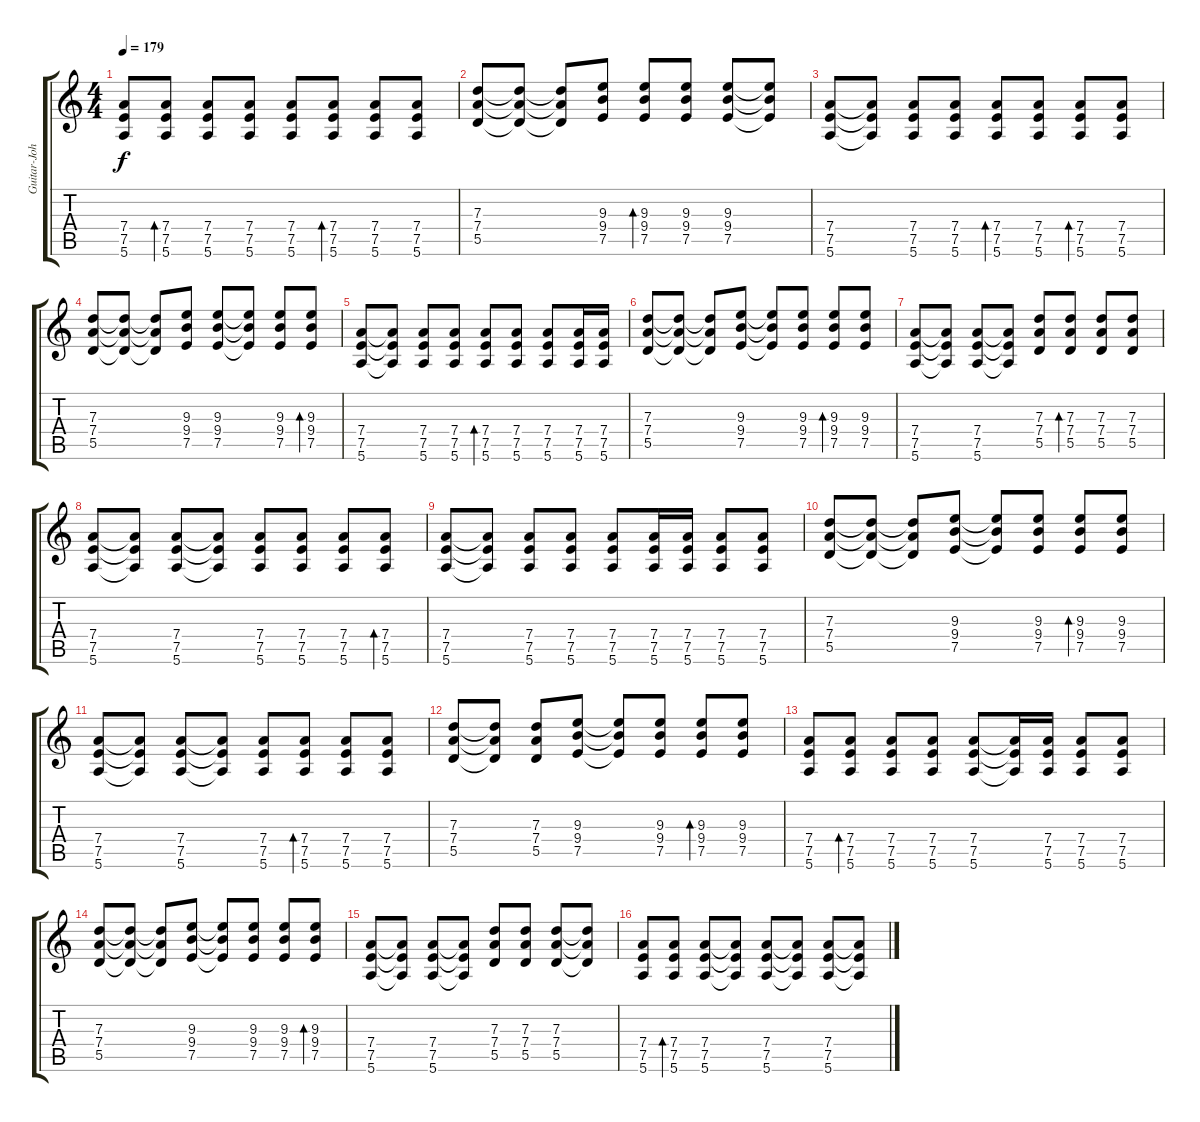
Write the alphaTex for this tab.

\track ("Guitar-Johnny Ramone" "Guitar-Joh") {instrument distortionguitar}
\staff {score tabs}
\tuning (E4 B3 G3 D3 A2 E2) {hide}
\ts (4 4)
\tempo 179
\clef g2
\ks c
(7.4 7.5 5.6).8{dy f instrument distortionguitar} (7.4 7.5 5.6).8{bd 240} (7.4 7.5 5.6).8 (7.4 7.5 5.6).8 (7.4 7.5 5.6).8 (7.4 7.5 5.6).8{bd 240} (7.4 7.5 5.6).8 (7.4 7.5 5.6).8 |
(7.3 7.4 5.5).8 (7.3{t} 7.4{t} 5.5{t}).8 (7.3{t} 7.4{t} 5.5{t}).8 (9.3 9.4 7.5).8 (9.3 9.4 7.5).8{bd 240} (9.3 9.4 7.5).8 (9.3 9.4 7.5).8 (9.3{t} 9.4{t} 7.5{t}).8 |
(7.4 7.5 5.6).8 (7.4{t} 7.5{t} 5.6{t}).8 (7.4 7.5 5.6).8 (7.4 7.5 5.6).8 (7.4 7.5 5.6).8{bd 240} (7.4 7.5 5.6).8 (7.4 7.5 5.6).8{bd 240} (7.4 7.5 5.6).8 |
(7.3 7.4 5.5).8 (7.3{t} 7.4{t} 5.5{t}).8 (7.3{t} 7.4{t} 5.5{t}).8 (9.3 9.4 7.5).8 (9.3 9.4 7.5).8 (9.3{t} 9.4{t} 7.5{t}).8 (9.3 9.4 7.5).8 (9.3 9.4 7.5).8{bd 240} |
(7.4 7.5 5.6).8 (7.4{t} 7.5{t} 5.6{t}).8 (7.4 7.5 5.6).8 (7.4 7.5 5.6).8 (7.4 7.5 5.6).8{bd 240} (7.4 7.5 5.6).8 (7.4 7.5 5.6).8 (7.4 7.5 5.6).16 (7.4 7.5 5.6).16 |
(7.3 7.4 5.5).8 (7.3{t} 7.4{t} 5.5{t}).8 (7.3{t} 7.4{t} 5.5{t}).8 (9.3 9.4 7.5).8 (9.3{t} 9.4{t} 7.5{t}).8 (9.3 9.4 7.5).8 (9.3 9.4 7.5).8{bd 240} (9.3 9.4 7.5).8 |
(7.4 7.5 5.6).8 (7.4{t} 7.5{t} 5.6{t}).8 (7.4 7.5 5.6).8 (7.4{t} 7.5{t} 5.6{t}).8 (7.3 7.4 5.5).8 (7.3 7.4 5.5).8{bd 240} (7.3 7.4 5.5).8 (7.3 7.4 5.5).8 |
(7.4 7.5 5.6).8 (7.4{t} 7.5{t} 5.6{t}).8 (7.4 7.5 5.6).8 (7.4{t} 7.5{t} 5.6{t}).8 (7.4 7.5 5.6).8 (7.4 7.5 5.6).8 (7.4 7.5 5.6).8 (7.4 7.5 5.6).8{bd 240} |
(7.4 7.5 5.6).8 (7.4{t} 7.5{t} 5.6{t}).8 (7.4 7.5 5.6).8 (7.4 7.5 5.6).8 (7.4 7.5 5.6).8 (7.4 7.5 5.6).16 (7.4 7.5 5.6).16 (7.4 7.5 5.6).8 (7.4 7.5 5.6).8 |
(7.3 7.4 5.5).8 (7.3{t} 7.4{t} 5.5{t}).8 (7.3{t} 7.4{t} 5.5{t}).8 (9.3 9.4 7.5).8 (9.3{t} 9.4{t} 7.5{t}).8 (9.3 9.4 7.5).8 (9.3 9.4 7.5).8{bd 240} (9.3 9.4 7.5).8 |
(7.4 7.5 5.6).8 (7.4{t} 7.5{t} 5.6{t}).8 (7.4 7.5 5.6).8 (7.4{t} 7.5{t} 5.6{t}).8 (7.4 7.5 5.6).8 (7.4 7.5 5.6).8{bd 240} (7.4 7.5 5.6).8 (7.4 7.5 5.6).8 |
(7.3 7.4 5.5).8 (7.3{t} 7.4{t} 5.5{t}).8 (7.3 7.4 5.5).8 (9.3 9.4 7.5).8 (9.3{t} 9.4{t} 7.5{t}).8 (9.3 9.4 7.5).8 (9.3 9.4 7.5).8{bd 240} (9.3 9.4 7.5).8 |
(7.4 7.5 5.6).8 (7.4 7.5 5.6).8{bd 240} (7.4 7.5 5.6).8 (7.4 7.5 5.6).8 (7.4 7.5 5.6).8 (7.4{t} 7.5{t} 5.6{t}).16 (7.4 7.5 5.6).16 (7.4 7.5 5.6).8 (7.4 7.5 5.6).8 |
(7.3 7.4 5.5).8 (7.3{t} 7.4{t} 5.5{t}).8 (7.3{t} 7.4{t} 5.5{t}).8 (9.3 9.4 7.5).8 (9.3{t} 9.4{t} 7.5{t}).8 (9.3 9.4 7.5).8 (9.3 9.4 7.5).8 (9.3 9.4 7.5).8{bd 240} |
(7.4 7.5 5.6).8 (7.4{t} 7.5{t} 5.6{t}).8 (7.4 7.5 5.6).8 (7.4{t} 7.5{t} 5.6{t}).8 (7.3 7.4 5.5).8 (7.3 7.4 5.5).8 (7.3 7.4 5.5).8 (7.3{t} 7.4{t} 5.5{t}).8 |
(7.4 7.5 5.6).8 (7.4 7.5 5.6).8{bd 240} (7.4 7.5 5.6).8 (7.4{t} 7.5{t} 5.6{t}).8 (7.4 7.5 5.6).8 (7.4{t} 7.5{t} 5.6{t}).8 (7.4 7.5 5.6).8 (7.4{t} 7.5{t} 5.6{t}).8
